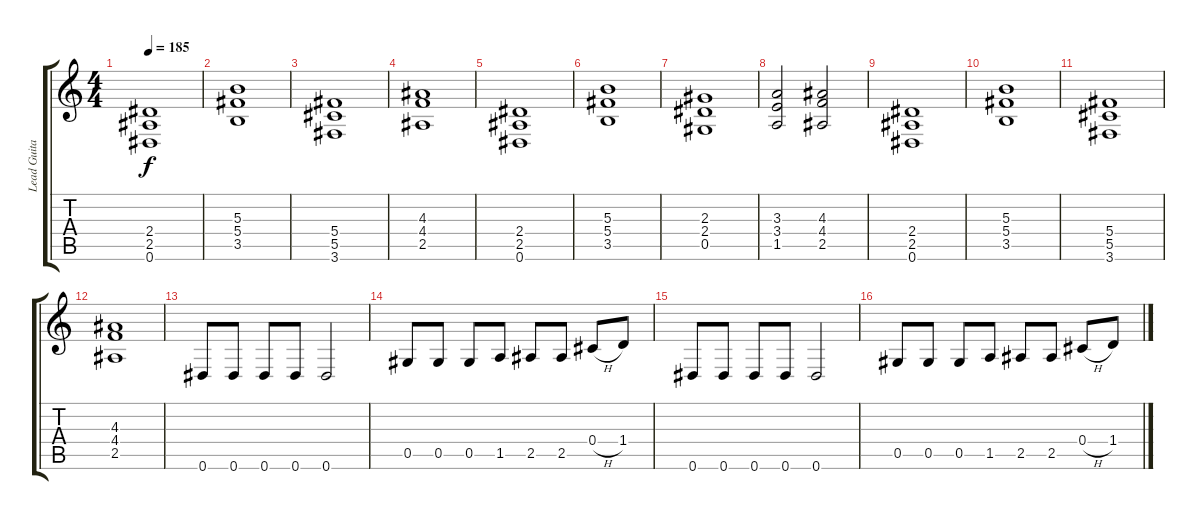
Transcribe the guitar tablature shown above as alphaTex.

\track ("Lead Guitar" "Lead Guita") {instrument distortionguitar}
\staff {score tabs}
\tuning (Eb4 Bb3 Gb3 Db3 Ab2 Eb2) {hide}
\ts (4 4)
\tempo 185
\clef g2
\ks c
(2.4 2.5 0.6).1{dy f} |
(5.3 5.4 3.5).1 |
(5.4 5.5 3.6).1 |
(4.3 4.4 2.5).1 |
(2.4 2.5 0.6).1 |
(5.3 5.4 3.5).1 |
(2.3 2.4 0.5).1 |
(3.3 3.4 1.5).2 (4.3 4.4 2.5).2 |
(2.4 2.5 0.6).1 |
(5.3 5.4 3.5).1 |
(5.4 5.5 3.6).1 |
(4.3 4.4 2.5).1 |
0.6.8 0.6.8 0.6.8 0.6.8 0.6.2 |
0.5.8 0.5.8 0.5.8 1.5.8 2.5.8 2.5.8 0.4{h}.8 1.4.8 |
0.6.8 0.6.8 0.6.8 0.6.8 0.6.2 |
0.5.8 0.5.8 0.5.8 1.5.8 2.5.8 2.5.8 0.4{h}.8 1.4.8
